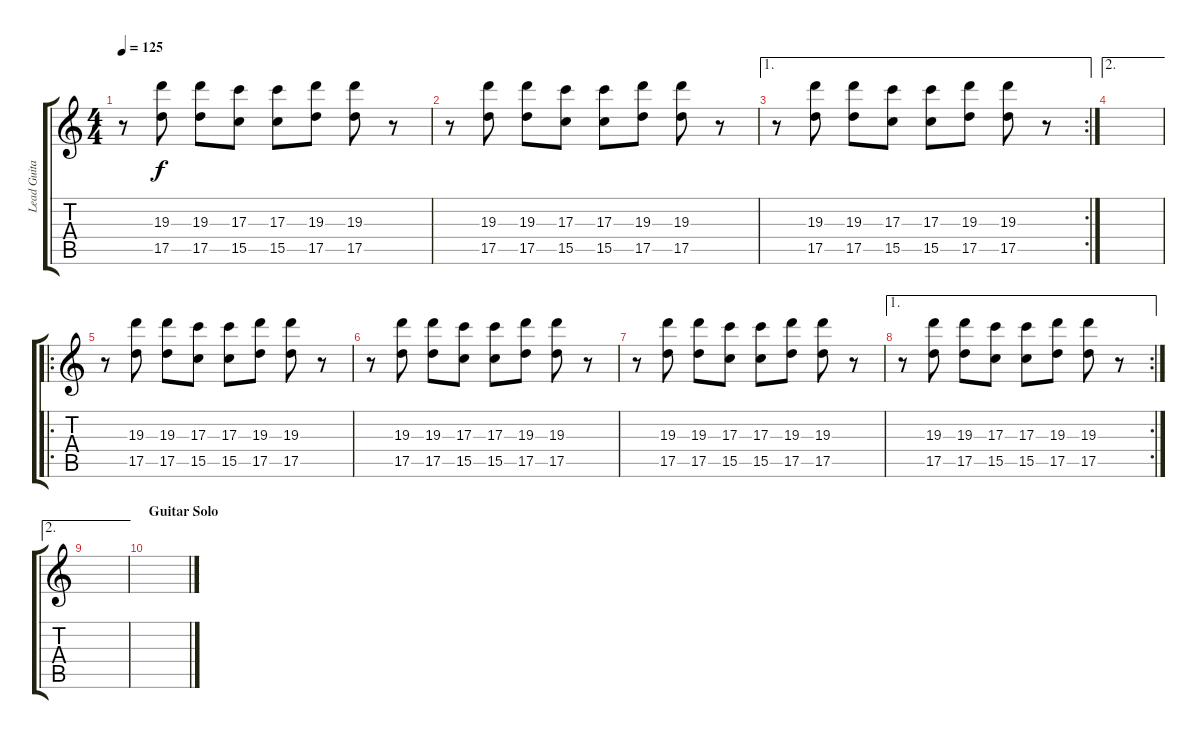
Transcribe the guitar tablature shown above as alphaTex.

\track ("Lead Guitar" "Lead Guita") {instrument distortionguitar}
\staff {score tabs}
\tuning (E4 B3 G3 D3 A2 D2) {hide}
\ts (4 4)
\tempo 125
\clef g2
\ks c
r.8{dy f} (19.3 17.5).8 (19.3 17.5).8 (17.3 15.5).8 (17.3 15.5).8 (19.3 17.5).8 (19.3 17.5).8 r.8 |
r.8 (19.3 17.5).8 (19.3 17.5).8 (17.3 15.5).8 (17.3 15.5).8 (19.3 17.5).8 (19.3 17.5).8 r.8 |
\ae 1
\rc 2
r.8 (19.3 17.5).8 (19.3 17.5).8 (17.3 15.5).8 (17.3 15.5).8 (19.3 17.5).8 (19.3 17.5).8 r.8 |
\ae 2
|
\ro
r.8 (19.3 17.5).8 (19.3 17.5).8 (17.3 15.5).8 (17.3 15.5).8 (19.3 17.5).8 (19.3 17.5).8 r.8 |
r.8 (19.3 17.5).8 (19.3 17.5).8 (17.3 15.5).8 (17.3 15.5).8 (19.3 17.5).8 (19.3 17.5).8 r.8 |
r.8 (19.3 17.5).8 (19.3 17.5).8 (17.3 15.5).8 (17.3 15.5).8 (19.3 17.5).8 (19.3 17.5).8 r.8 |
\ae 1
\rc 2
r.8 (19.3 17.5).8 (19.3 17.5).8 (17.3 15.5).8 (17.3 15.5).8 (19.3 17.5).8 (19.3 17.5).8 r.8 |
\ae 2
|
\section ("" "Guitar Solo")
